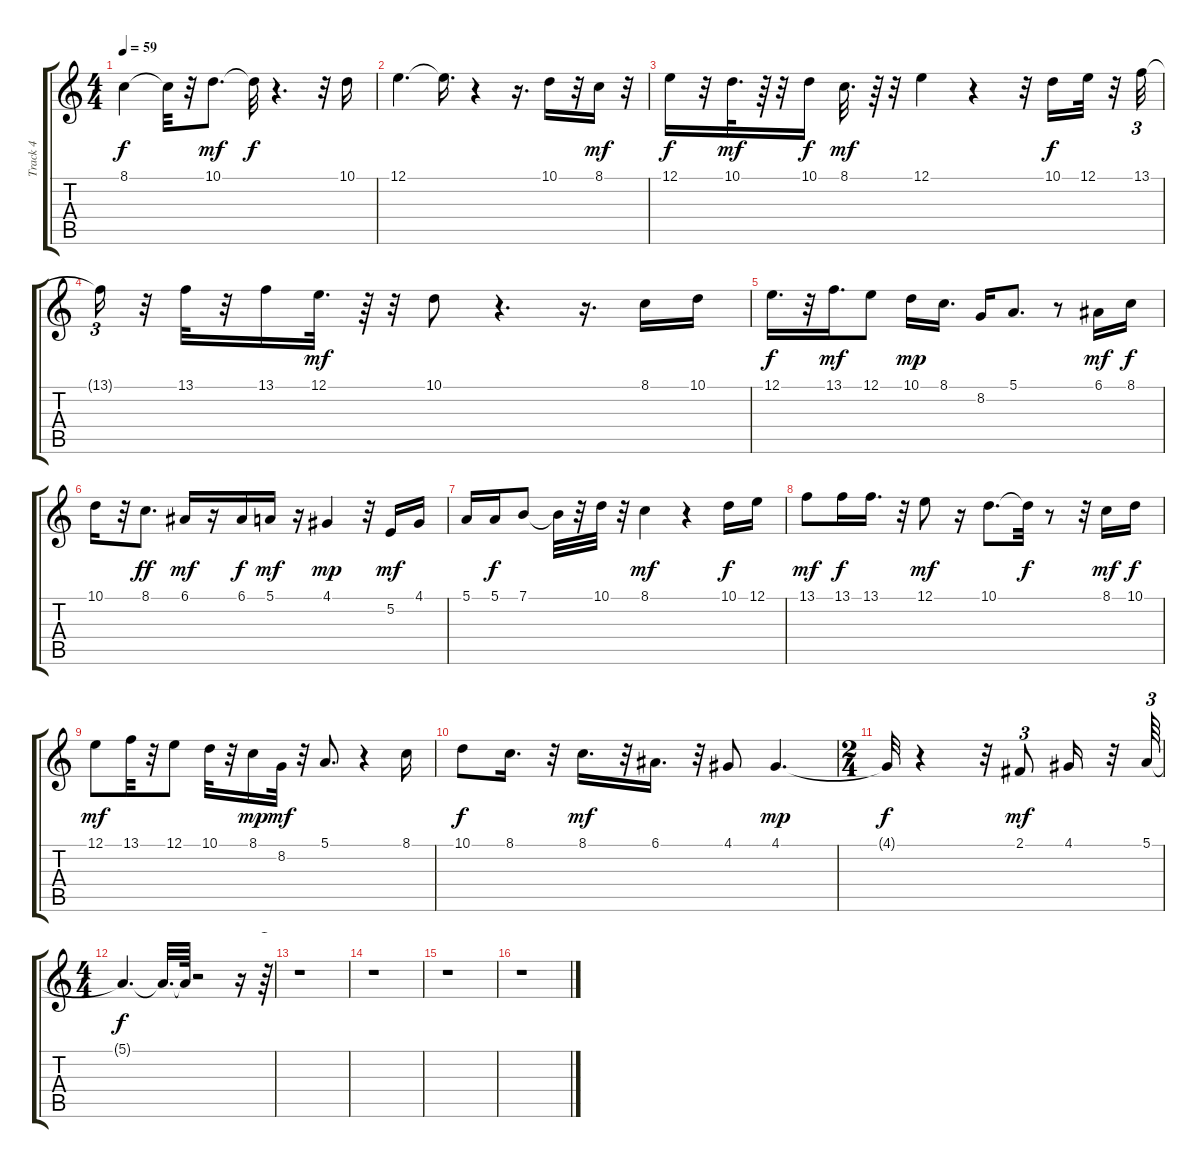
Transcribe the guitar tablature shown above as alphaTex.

\track ("Track 4" "Track 4") {instrument vibraphone}
\staff {score tabs}
\tuning (E4 B3 G3 D3 A2 E2) {hide}
\ts (4 4)
\tempo 59
\clef g2
\ks c
8.1.4{dy f} 8.1{t}.32 r.32 10.1.8{d dy mf} 10.1{t}.32{dy f} r.4{d} r.32 10.1.16 |
12.1.4{d} 12.1{t}.16{d} r.4 r.16{d} 10.1.16 r.32 8.1.16{dy mf} r.32 |
12.1.16{dy f} r.32 10.1.32{d dy mf} r.64 r.32 10.1.16{dy f} 8.1.32{d dy mf} r.64 r.32 12.1.4 r.4 r.32 10.1.16{dy f} 12.1.32 r.32 13.1.32{tu (3 2)} |
13.1{t}.16{tu (3 2)} r.32 13.1.32 r.32 13.1.16 12.1.32{d dy mf} r.64 r.32 10.1.8 r.4{d} r.16{d} 8.1.16 10.1.16 |
12.1.16{d dy f} r.32 13.1.16{d dy mf} 12.1.8 10.1.16{dy mp} 8.1.16{d} 8.2.16 5.1.8{d} r.8 6.1.16{dy mf} 8.1.16{dy f} |
10.1.16 r.32 8.1.8{d dy ff} 6.1.16{dy mf} r.16 6.1.16{dy f} 5.1.16{dy mf} r.16 4.1.4{dy mp} r.32 5.2.16{dy mf} 4.1.16 |
5.1.16 5.1.16{dy f} 7.1.8 7.1{t}.32 r.32 10.1.32 r.32 8.1.4{dy mf} r.4 10.1.16{dy f} 12.1.16 |
13.1.8{dy mf} 13.1.16{dy f} 13.1.16{d} r.32 12.1.8{dy mf} r.16 10.1.8{d} 10.1{t}.32{dy f} r.8 r.32 8.1.16{dy mf} 10.1.16{dy f} |
12.1.8{dy mf} 13.1.32 r.32 12.1.8 10.1.32 r.32 8.1.16{dy mp} 8.2.32{dy mf} r.32 5.1.8{d} r.4 8.1.16 |
10.1.8{dy f} 8.1.16{d} r.32 8.1.16{d dy mf} r.32 6.1.16{d} r.32 4.1.8 4.1.4{d dy mp} |
\ts (2 4)
4.1{t}.32{dy f} r.4 r.32 2.1.8{tu (3 2) dy mf} 4.1.16 r.32 5.1.64{tu (3 2)} |
\ts (4 4)
5.1{t}.4{d dy f} 5.1{t}.32{d} 5.1{t}.64 r.2 r.16 r.64{tu (3 2)} |
r.1 |
r.1 |
r.1 |
r.1
